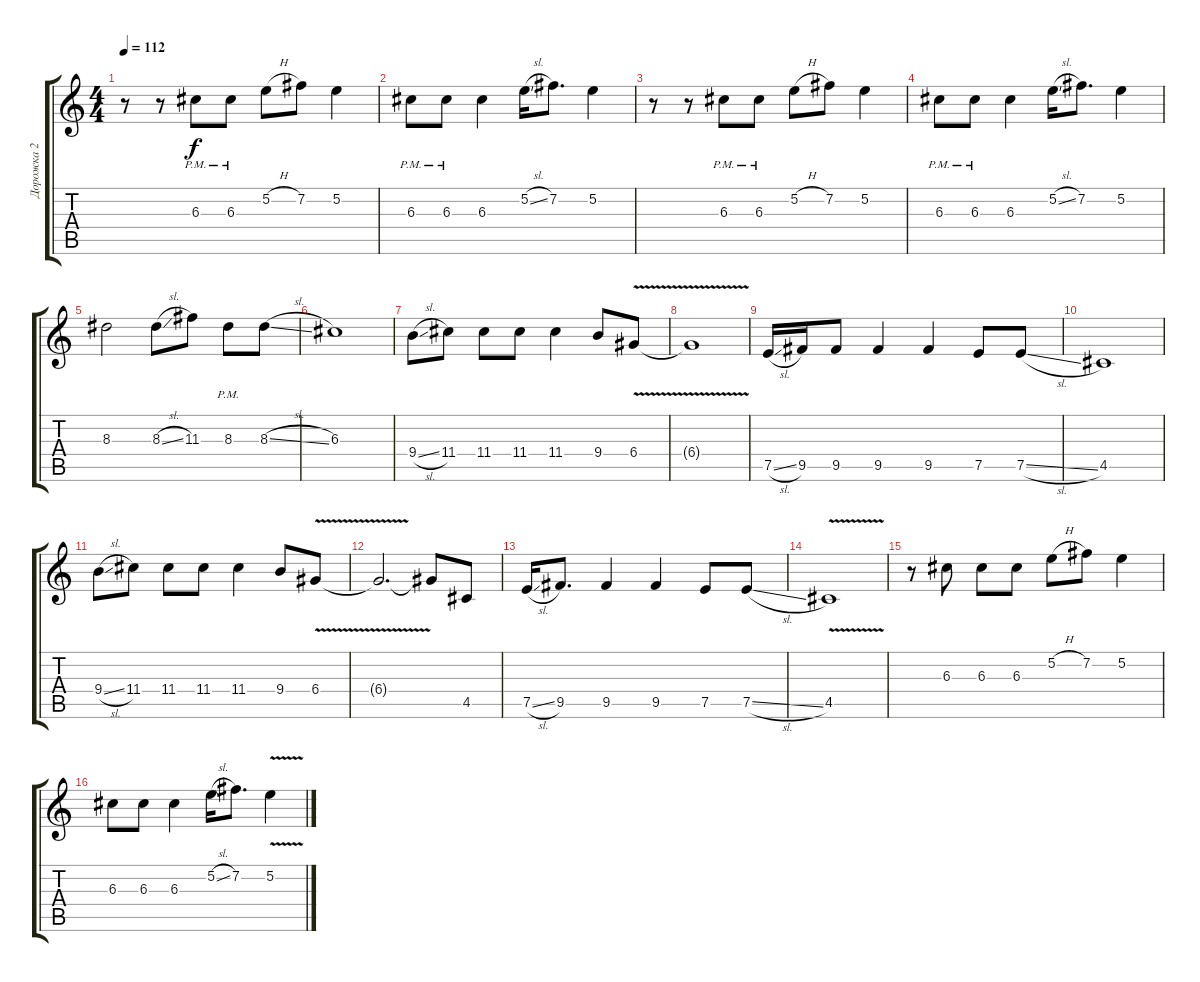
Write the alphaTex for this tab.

\track ("Дорожка 2" "Дорожка 2") {instrument acousticguitarsteel}
\staff {score tabs}
\tuning (E4 B3 G3 D3 A2 E2) {hide}
\ts (4 4)
\tempo 112
\clef g2
\ks c
r.8{dy f} r.8 6.3{pm}.8 6.3{pm}.8 5.2{h}.8 7.2.8 5.2.4 |
6.3{pm}.8 6.3{pm}.8 6.3.4 5.2{sl}.16 7.2.8{d} 5.2.4 |
r.8 r.8 6.3{pm}.8 6.3{pm}.8 5.2{h}.8 7.2.8 5.2.4 |
6.3{pm}.8 6.3{pm}.8 6.3.4 5.2{sl}.16 7.2.8{d} 5.2.4 |
8.3.2 8.3{sl}.8 11.3.8 8.3{pm}.8 8.3{sl}.8 |
6.3.1 |
9.4{sl}.8 11.4.8 11.4.8 11.4.8 11.4.4 9.4.8 6.4{v}.8 |
6.4{t}.1 |
7.5{sl}.16 9.5.16 9.5.8 9.5.4 9.5.4 7.5.8 7.5{sl}.8 |
4.5.1 |
9.4{sl}.8 11.4.8 11.4.8 11.4.8 11.4.4 9.4.8 6.4{v}.8 |
6.4{t}.2{d} 6.4{t}.8 4.5.8 |
7.5{sl}.16 9.5.8{d} 9.5.4 9.5.4 7.5.8 7.5{sl}.8 |
4.5{v}.1 |
r.8 6.3.8 6.3.8 6.3.8 5.2{h}.8 7.2.8 5.2.4 |
6.3.8 6.3.8 6.3.4 5.2{sl}.16 7.2.8{d} 5.2{v}.4
